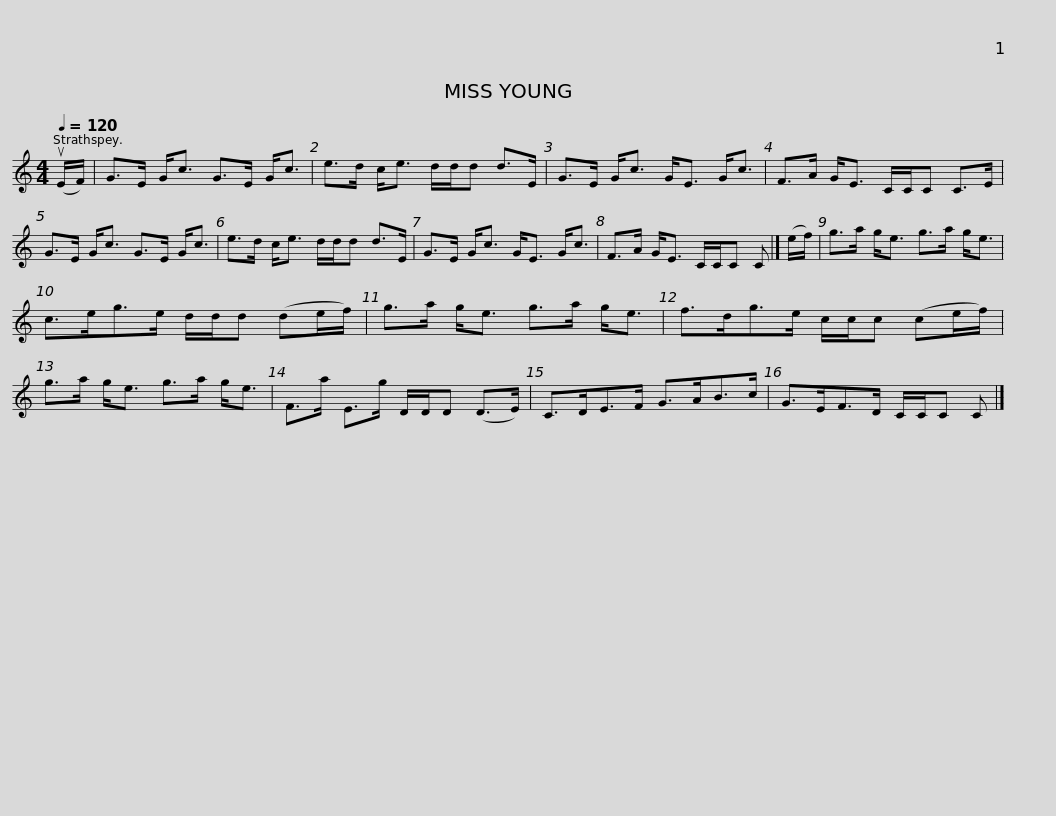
X:1
L:1/8
Q:1/4=120
M:4/4
I:linebreak $
K:C
V:1 treble
V:1
 (uE/F/) | G>E G<c G>E G<c | e>d c<e d/d/d d>E | G>E G<c G<E G<c | F>A G<E C/C/C C>E |$ %5
 G>E G<c G>E G<c | e>d c<e d/d/d d>E | G>E G<c G<E G<c | F>A G<E C/C/C C |] (e/f/) |$ %10
 g>a g<e g>a g<e | c>eg>e d/d/d (de/f/) | g>a g<e g>a g<e | f>dg>e c/c/c (ce/f/) |$ g>a g<e g>a g<e | %15
 F>a E>g D/D/D (D>E) | C>DE>F G>AB>c | G>EF>D C/C/C C |] %18
